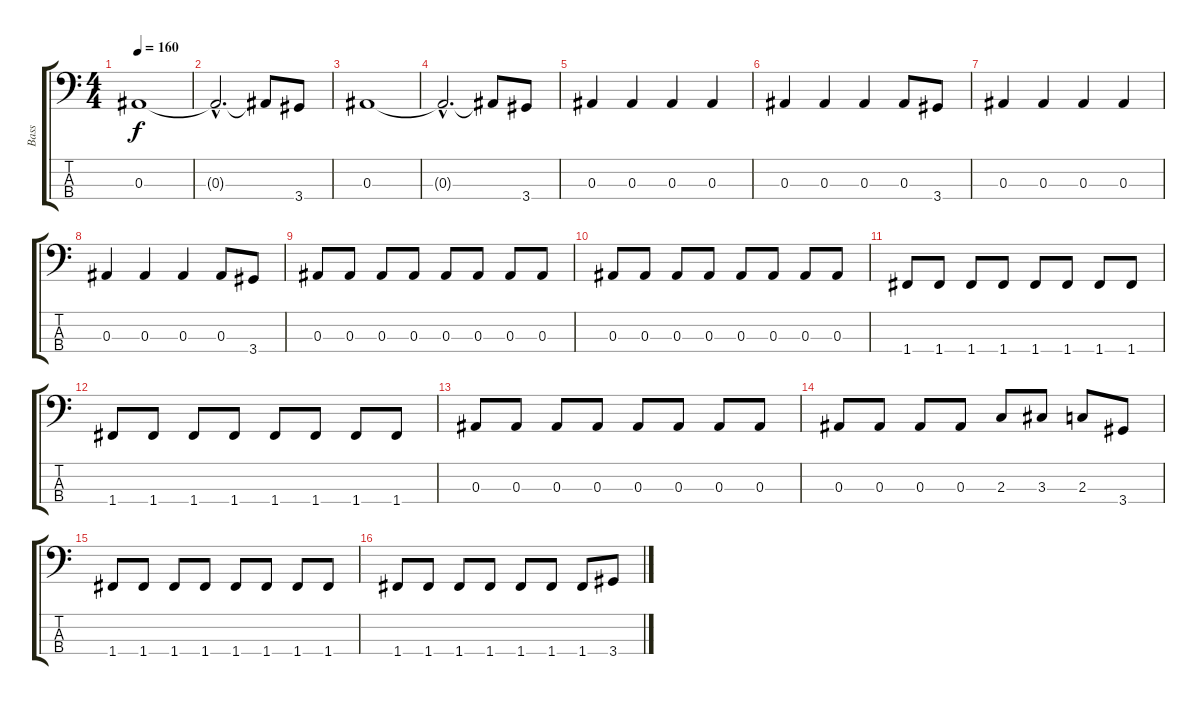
\track ("Bass" "Bass") {instrument electricbassfinger}
\staff {score tabs}
\tuning (Ab2 Eb2 Bb1 F1) {hide}
\ts (4 4)
\section ("" "")
\tempo 160
\clef f4
\ks c
0.3.1{dy f instrument electricbassfinger} |
0.3{hac t}.2{d} 0.3{t}.8 3.4.8 |
0.3.1 |
0.3{hac t}.2{d} 0.3{t}.8 3.4.8 |
0.3.4 0.3.4 0.3.4 0.3.4 |
0.3.4 0.3.4 0.3.4 0.3.8 3.4.8 |
0.3.4 0.3.4 0.3.4 0.3.4 |
0.3.4 0.3.4 0.3.4 0.3.8 3.4.8 |
\section ("" "")
0.3.8 0.3.8 0.3.8 0.3.8 0.3.8 0.3.8 0.3.8 0.3.8 |
0.3.8 0.3.8 0.3.8 0.3.8 0.3.8 0.3.8 0.3.8 0.3.8 |
1.4.8 1.4.8 1.4.8 1.4.8 1.4.8 1.4.8 1.4.8 1.4.8 |
1.4.8 1.4.8 1.4.8 1.4.8 1.4.8 1.4.8 1.4.8 1.4.8 |
0.3.8 0.3.8 0.3.8 0.3.8 0.3.8 0.3.8 0.3.8 0.3.8 |
0.3.8 0.3.8 0.3.8 0.3.8 2.3.8 3.3.8 2.3.8 3.4.8 |
1.4.8 1.4.8 1.4.8 1.4.8 1.4.8 1.4.8 1.4.8 1.4.8 |
1.4.8 1.4.8 1.4.8 1.4.8 1.4.8 1.4.8 1.4.8 3.4.8
